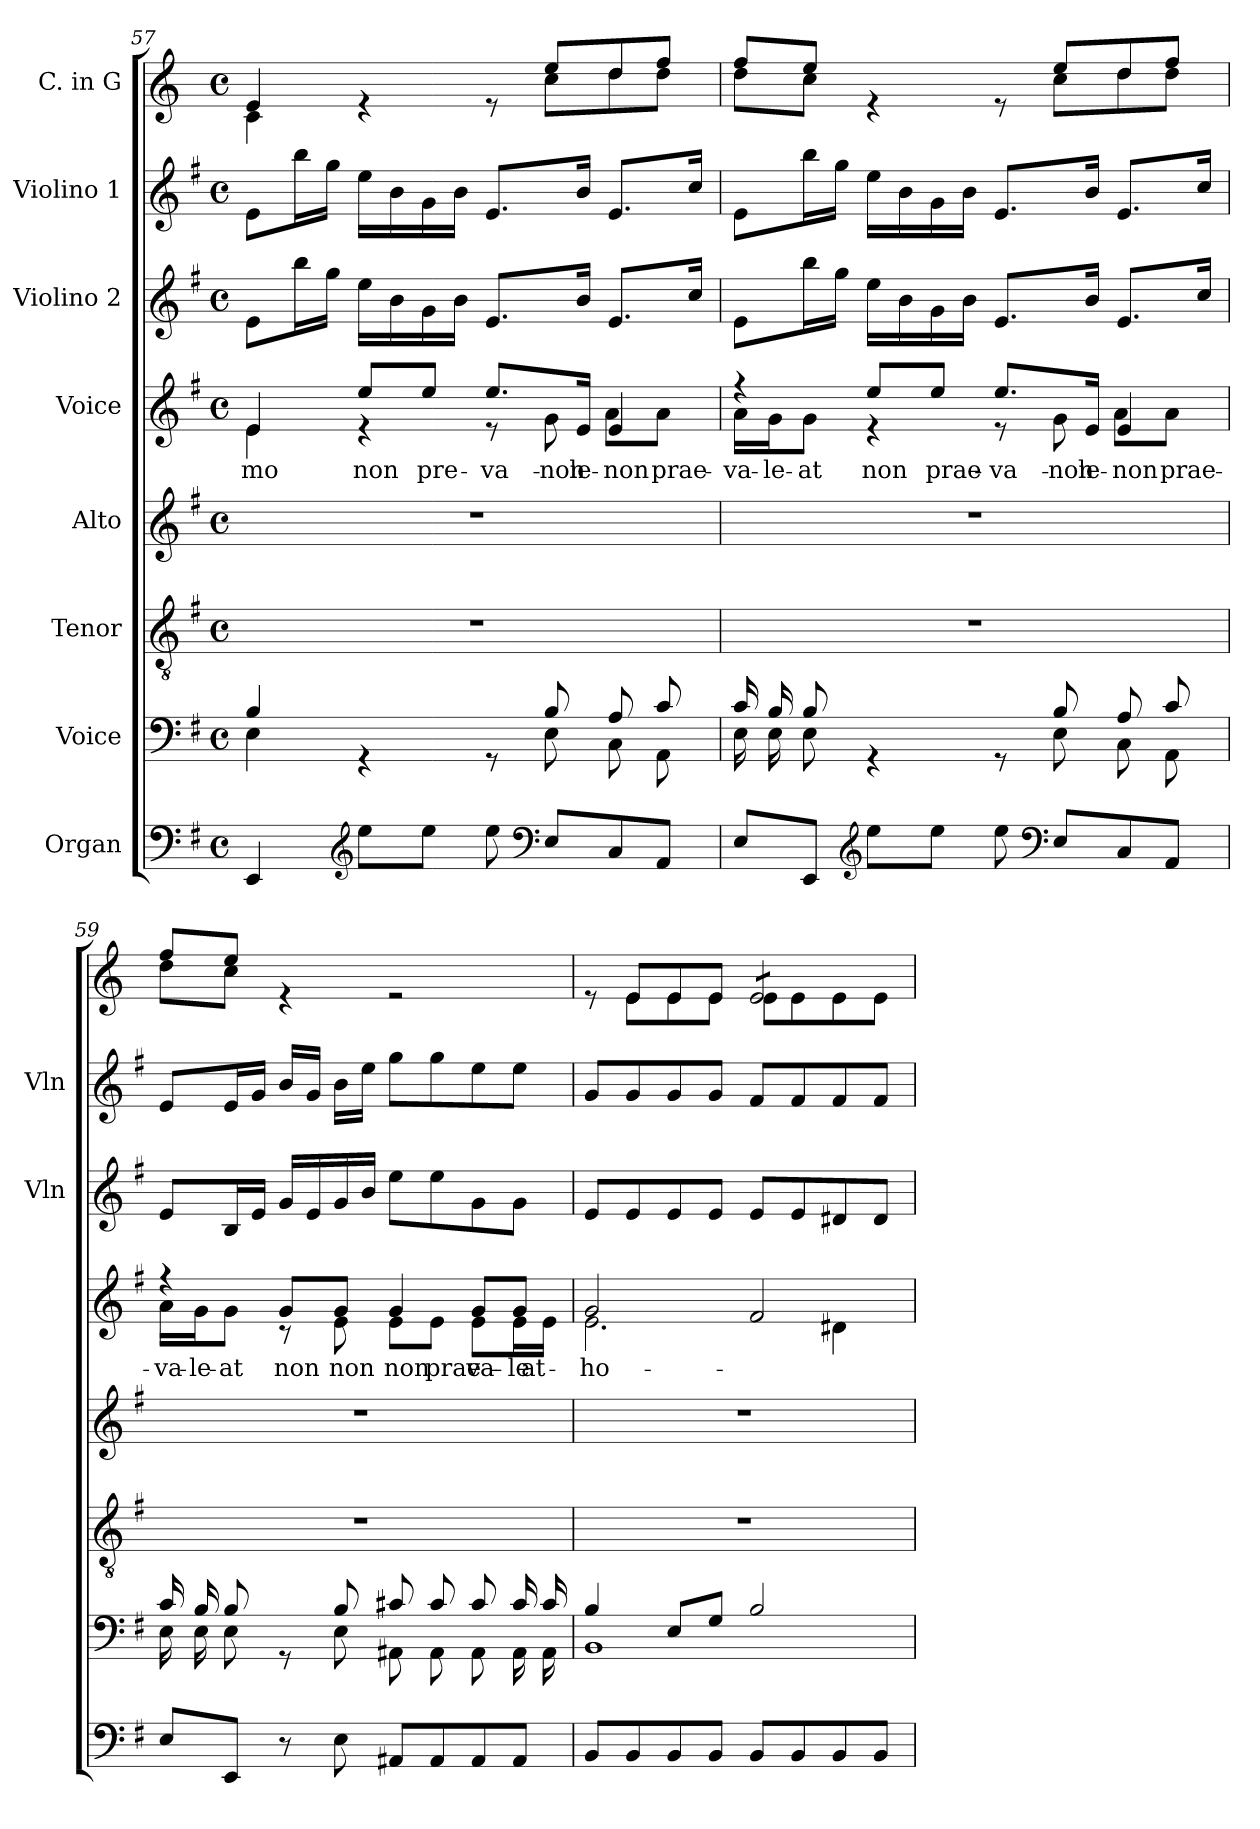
**kern	**kern	**kern	**kern	**kern	**text	**kern	**kern	**kern
*part8	*part7	*part6	*part5	*part4	*part4	*part3	*part2	*part1
*staff8	*staff7	*staff6	*staff5	*staff4	*staff4	*staff3	*staff2	*staff1
*I"Organ	*I"Voice	*I"Tenor	*I"Alto	*I"Voice	*	*I"Violino 2	*I"Violino 1	*I"C. in G
*	*	*	*	*	*	*I'Vln	*I'Vln	*
*clefF4	*clefF4	*clefGv2	*clefG2	*clefG2	*	*clefG2	*clefG2	*clefG2
*	*	*	*	*	*	*	*	*ITrd3c5
*k[f#]	*k[f#]	*k[f#]	*k[f#]	*k[f#]	*	*k[f#]	*k[f#]	*k[f#]
*M4/4	*M4/4	*M4/4	*M4/4	*M4/4	*	*M4/4	*M4/4	*M4/4
*met(c)	*met(c)	*met(c)	*met(c)	*met(c)	*	*met(c)	*met(c)	*met(c)
=57	=57	=57	=57	=57	=57	=57	=57	=57
*	*^	*	*	*	*	*	*	*
!	!	!	!	!	!	!LO:LY:b	!	!	!
*	*	*	*	*	*^	*	*	*	*^
4EE/	4B/	4E\	1r	1r	4e/	4e\	-mo	8e\L	8e\L	4B/	4G\
.	.	.	.	.	.	.	.	16bb\L	16bb\L	.	.
.	.	.	.	.	.	.	.	16gg\JJ	16gg\JJ	.	.
*clefG2	*	*	*	*	*	*	*	*	*	*	*
!	!	!	!	!	!	!	!LO:LY:b	!	!	!	!
8ee\L	4rGG	4.ryy	.	.	8ee/L	4r	non	16ee\LL	16ee\LL	4re	4.ryy
.	.	.	.	.	.	.	.	16b\	16b\	.	.
!	!	!	!	!	!	!	!LO:LY:b	!	!	!	!
8ee\J	.	.	.	.	8ee/J	.	pre-	16g\	16g\	.	.
.	.	.	.	.	.	.	.	16b\JJ	16b\JJ	.	.
!	!	!	!	!	!	!	!LO:LY:b	!	!	!	!
8ee\	8rGG	.	.	.	8.ee/L	8r	-va-	8.e/L	8.e/L	8re	.
*clefF4	*	*	*	*	*	*	*	*	*	*	*
!	!	!	!	!	!	!	!LO:LY:b	!	!	!	!
8E/L	8B/	8E\	.	.	.	8g\	non	.	.	8b/L	8g\L
!	!	!	!	!	!	!	!LO:LY:b	!	!	!	!
.	.	.	.	.	16e/Jk	.	-le-	16b/Jk	16b/Jk	.	.
!	!	!	!	!	!	!	!LO:LY:b	!	!	!	!
!	!	!	!	!	!	!	!LO:LY:b	!	!	!	!
8C/	8A/	8C\	.	.	4e/	8a\L	non	8.e/L	8.e/L	8a/	8a\
!	!	!	!	!	!	!	!LO:LY:b	!	!	!	!
8AA/J	8c/	8AA\	.	.	.	8a\J	prae-	.	.	8cc/J	8a\J
.	.	.	.	.	.	.	.	16cc/Jk	16cc/Jk	.	.
!!LO:LB:g=z	!!
=58	=58	=58	=58	=58	=58	=58	=58	=58	=58	=58	=58
!	!	!	!	!	!	!	!LO:LY:b	!	!	!	!
8E/L	16c/	16E\	1r	1r	4r	16a\LL	-va-	8e\L	8e\L	8cc/L	8a\L
!	!	!	!	!	!	!	!LO:LY:b	!	!	!	!
.	16B/	16E\	.	.	.	16g\J	-le-	.	.	.	.
!	!	!	!	!	!	!	!LO:LY:b	!	!	!	!
8EE/J	8B/	8E\	.	.	.	8g\J	-at	16bb\L	16bb\L	8b/J	8g\J
.	.	.	.	.	.	.	.	16gg\JJ	16gg\JJ	.	.
*clefG2	*	*	*	*	*	*	*	*	*	*	*
!	!	!	!	!	!	!	!LO:LY:b	!	!	!	!
8ee\L	4rGG	4.ryy	.	.	8ee/L	4r	non	16ee\LL	16ee\LL	4re	4.ryy
.	.	.	.	.	.	.	.	16b\	16b\	.	.
!	!	!	!	!	!	!	!LO:LY:b	!	!	!	!
8ee\J	.	.	.	.	8ee/J	.	prae-	16g\	16g\	.	.
.	.	.	.	.	.	.	.	16b\JJ	16b\JJ	.	.
!	!	!	!	!	!	!	!LO:LY:b	!	!	!	!
8ee\	8rGG	.	.	.	8.ee/L	8r	-va-	8.e/L	8.e/L	8re	.
*clefF4	*	*	*	*	*	*	*	*	*	*	*
!	!	!	!	!	!	!	!LO:LY:b	!	!	!	!
8E/L	8B/	8E\	.	.	.	8g\	non	.	.	8b/L	8g\L
!	!	!	!	!	!	!	!LO:LY:b	!	!	!	!
.	.	.	.	.	16e/Jk	.	-le-	16b/Jk	16b/Jk	.	.
!	!	!	!	!	!	!	!LO:LY:b	!	!	!	!
!	!	!	!	!	!	!	!LO:LY:b	!	!	!	!
8C/	8A/	8C\	.	.	4e/	8a\L	non	8.e/L	8.e/L	8a/	8a\
!	!	!	!	!	!	!	!LO:LY:b	!	!	!	!
8AA/J	8c/	8AA\	.	.	.	8a\J	prae-	.	.	8cc/J	8a\J
.	.	.	.	.	.	.	.	16cc/Jk	16cc/Jk	.	.
=59	=59	=59	=59	=59	=59	=59	=59	=59	=59	=59	=59
!	!	!	!	!	!	!	!LO:LY:b	!	!	!	!
8E/L	16c/	16E\	1r	1r	4r	16a\LL	-va-	8e/L	8e/L	8cc/L	8a\L
!	!	!	!	!	!	!	!LO:LY:b	!	!	!	!
.	16B/	16E\	.	.	.	16g\J	-le-	.	.	.	.
!	!	!	!	!	!	!	!LO:LY:b	!	!	!	!
8EE/J	8B/	8E\	.	.	.	8g\J	-at	16B/L	16e/L	8b/J	8g\J
.	.	.	.	.	.	.	.	16e/JJ	16g/JJ	.	.
!	!	!	!	!	!	!	!LO:LY:b	!	!	!	!
8r	8rGG	8ryy	.	.	8g/L	8r	non	16g/LL	16b/LL	4re	2.ryy
.	.	.	.	.	.	.	.	16e/	16g/JJ	.	.
!	!	!	!	!	!	!	!LO:LY:b	!	!	!	!
!	!	!	!	!	!	!	!LO:LY:b	!	!	!	!
8E\	8B/	8E\	.	.	8g/J	8e\	non	16g/	16b\LL	.	.
.	.	.	.	.	.	.	.	16b/JJ	16ee\JJ	.	.
!	!	!	!	!	!	!	!LO:LY:b	!	!	!	!
!	!	!	!	!	!	!	!LO:LY:b	!	!	!	!
8AA#X/L	8c#X/	8AA#X\	.	.	4g/	8e\L	non	8ee\L	8gg\L	2re	.
!	!	!	!	!	!	!	!LO:LY:b	!	!	!	!
8AA#/	8c#/	8AA#\	.	.	.	8e\J	prae-	8ee\	8gg\	.	.
!	!	!	!	!	!	!	!LO:LY:b	!	!	!	!
!	!	!	!	!	!	!	!LO:LY:b	!	!	!	!
8AA#/	8c#/	8AA#\	.	.	8g/L	8e\L	-va-	8g\	8ee\	.	.
!	!	!	!	!	!	!	!LO:LY:b	!	!	!	!
!	!	!	!	!	!	!	!LO:LY:b	!	!	!	!
8AA#/J	16c#/	16AA#\	.	.	8g/J	16e\L	-le-	8g\J	8ee\J	.	.
!	!	!	!	!	!	!	!LO:LY:b	!	!	!	!
.	16c#/	16AA#\	.	.	.	16e\JJ	-at	.	.	.	.
=60	=60	=60	=60	=60	=60	=60	=60	=60	=60	=60	=60
!	!	!	!	!	!	!	!LO:LY:b	!	!	!	!
8BB/L	4B/	1BB	1r	1r	2g/	2.e\	ho-	8e/L	8g/L	8re	8ryy
8BB/	.	.	.	.	.	.	.	8e/	8g/	8B/L	8B\L
8BB/	8E/L	.	.	.	.	.	.	8e/	8g/	8B/	8B\
8BB/J	8G/J	.	.	.	.	.	.	8e/J	8g/J	8B/J	8B\J
*	*	*	*	*	*	*	*	*	*	*tremolo	*
8BB/L	2B/	.	.	.	2f#/	.	.	8e/L	8f#/L	8B/L	8B\L
8BB/	.	.	.	.	.	.	.	8e/	8f#/	8B/	8B\
8BB/	.	.	.	.	.	4d#X\	.	8d#X/	8f#/	8B/	8B\
8BB/J	.	.	.	.	.	.	.	8d#/J	8f#/J	8B/J	8B\J
*	*	*	*	*	*	*	*	*	*	*Xtremolo	*
*	*v	*v	*	*	*v	*v	*	*	*	*v	*v
=	=	=	=	=	=	=	=	=
*-	*-	*-	*-	*-	*-	*-	*-	*-
